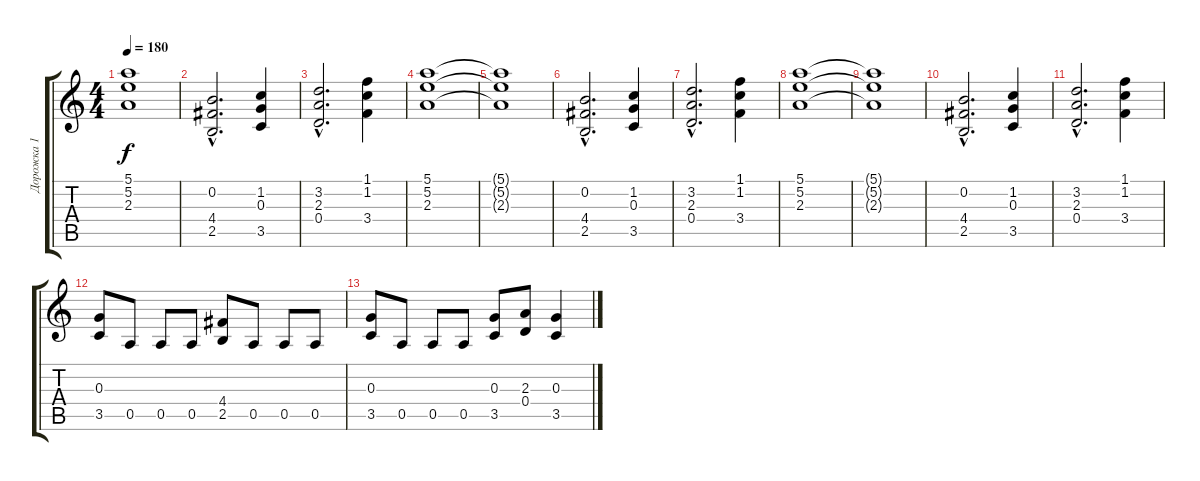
\track ("Дорожка 1" "Дорожка 1") {instrument distortionguitar}
\staff {score tabs}
\tuning (E4 B3 G3 D3 A2 E2) {hide}
\ts (4 4)
\tempo 180
\clef g2
\ks c
(5.1{t} 5.2{t} 2.3{t}).1{dy f} |
(0.2{hac} 4.4{hac} 2.5{hac}).2{d} (1.2 0.3 3.5).4 |
(3.2{hac} 2.3{hac} 0.4{hac}).2{d} (1.1 1.2 3.4).4 |
(5.1 5.2 2.3).1 |
(5.1{t} 5.2{t} 2.3{t}).1 |
(0.2{hac} 4.4{hac} 2.5{hac}).2{d} (1.2 0.3 3.5).4 |
(3.2{hac} 2.3{hac} 0.4{hac}).2{d} (1.1 1.2 3.4).4 |
(5.1 5.2 2.3).1 |
(5.1{t} 5.2{t} 2.3{t}).1 |
(0.2{hac} 4.4{hac} 2.5{hac}).2{d} (1.2 0.3 3.5).4 |
(3.2{hac} 2.3{hac} 0.4{hac}).2{d} (1.1 1.2 3.4).4 |
(0.3 3.5).8 0.5.8 0.5.8 0.5.8 (4.4 2.5).8 0.5.8 0.5.8 0.5.8 |
(0.3 3.5).8 0.5.8 0.5.8 0.5.8 (0.3 3.5).8 (2.3 0.4).8 (0.3 3.5).4
